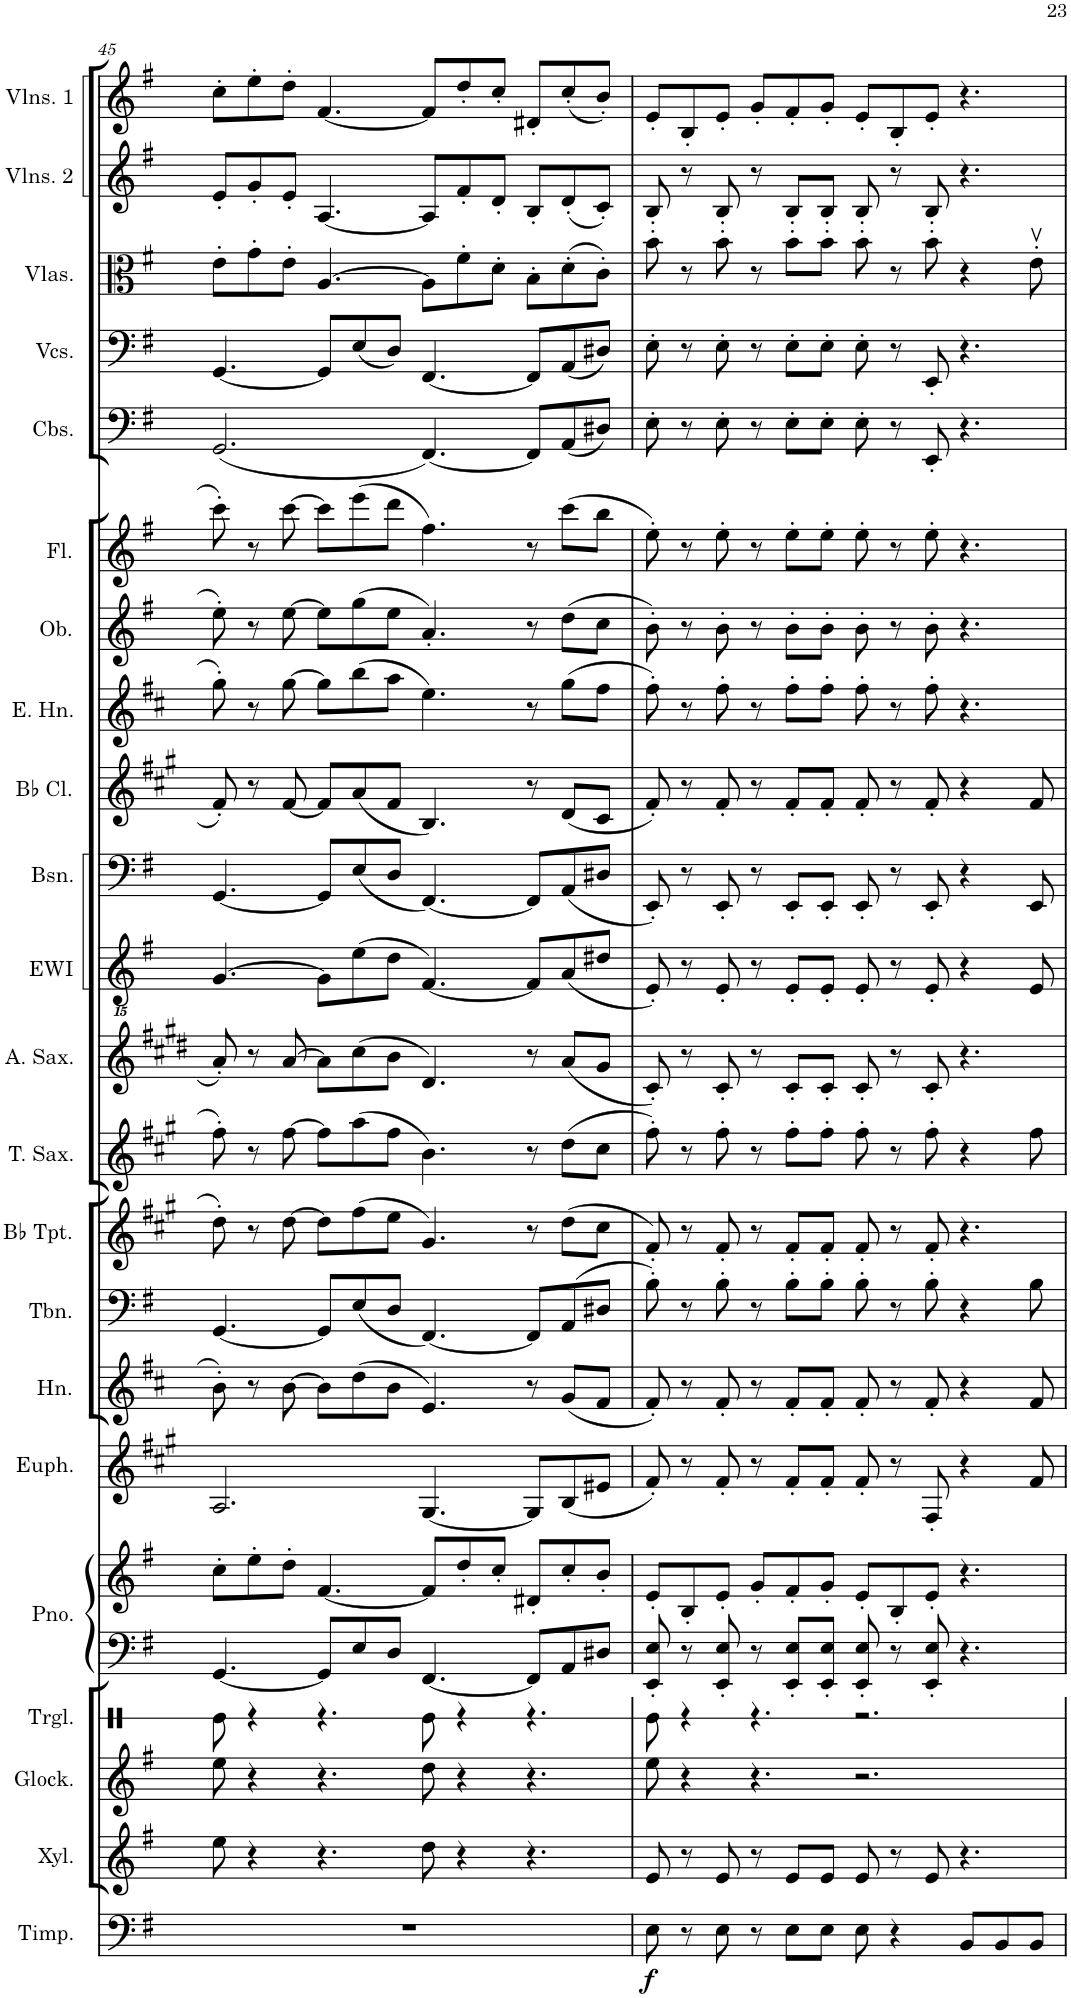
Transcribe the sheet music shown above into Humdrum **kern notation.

**kern	**dynam	**kern	**kern	**kern	**kern	**kern	**kern	**kern	**kern	**kern	**kern	**kern	**kern	**kern	**kern	**kern	**kern	**kern	**kern	**kern	**kern	**kern	**kern
*part22	*part22	*part21	*part20	*part19	*part18	*part18	*part17	*part16	*part15	*part14	*part13	*part12	*part11	*part10	*part9	*part8	*part7	*part6	*part5	*part4	*part3	*part2	*part1
*staff23	*staff23	*staff22	*staff21	*staff20	*staff19	*staff18	*staff17	*staff16	*staff15	*staff14	*staff13	*staff12	*staff11	*staff10	*staff9	*staff8	*staff7	*staff6	*staff5	*staff4	*staff3	*staff2	*staff1
*I"Timpani	*	*I"Xylophone	*I"Glockenspiel	*I"Triangle	*I"Piano	*	*I"Euphonium	*I"Horn	*I"Trombone	*I"Bb Trumpet	*I"Tenor Saxophone	*I"Alto Saxophone	*I"EWI	*I"Bassoon	*I"Bb Clarinet	*I"English Horn	*I"Oboe	*I"Flute	*I"Contrabasses	*I"Violoncellos	*I"Violas	*I"Violins 2	*I"Violins 1
*I'Timp.	*	*I'Xyl.	*I'Glock.	*I'Trgl.	*I'Pno.	*	*I'Euph.	*I'Hn.	*I'Tbn.	*I'Bb Tpt.	*I'T. Sax.	*I'A. Sax.	*I'EWI	*I'Bsn.	*I'Bb Cl.	*I'E. Hn.	*I'Ob.	*I'Fl.	*I'Cbs.	*I'Vcs.	*I'Vlas.	*I'Vlns. 2	*I'Vlns. 1
!!LO:PB:g=z
*clefF4	*	*clefG2	*clefG2	*clefX	*clefF4	*clefG2	*clefG2	*clefG2	*clefF4	*clefG2	*clefG2	*clefG2	*clefGvv2	*clefF4	*clefG2	*clefG2	*clefG2	*clefG2	*clefF4	*clefF4	*clefC3	*clefG2	*clefG2
*	*	*Trd-7c-12	*Trd-14c-24	*	*	*	*Trd8c14	*Trd4c7	*	*Trd1c2	*Trd8c14	*Trd5c9	*	*	*Trd1c2	*Trd4c7	*	*	*Trd7c12	*	*	*	*
*k[f#]	*	*k[f#]	*k[f#]	*k[]	*k[f#]	*k[f#]	*k[f#c#g#]	*k[f#c#]	*k[f#]	*k[f#c#g#]	*k[f#c#g#]	*k[f#c#g#d#]	*k[f#]	*k[f#]	*k[f#c#g#]	*k[f#c#]	*k[f#]	*k[f#]	*k[f#]	*k[f#]	*k[f#]	*k[f#]	*k[f#]
*M12/8	*	*M12/8	*M12/8	*M12/8	*M12/8	*M12/8	*M12/8	*M12/8	*M12/8	*M12/8	*M12/8	*M12/8	*M12/8	*M12/8	*M12/8	*M12/8	*M12/8	*M12/8	*M12/8	*M12/8	*M12/8	*M12/8	*M12/8
=45	=45	=45	=45	=45	=45	=45	=45	=45	=45	=45	=45	=45	=45	=45	=45	=45	=45	=45	=45	=45	=45	=45	=45
1.r	.	8ee\	8ee\	8Re\	[4.GG/	8cc'\L	2.A/	8b'\	[4.GG/	8dd'\	8ff#'\	8a'/	[4.GG/	[4.GG/	8f#'/	8gg'\	8ee'\	8ccc'\	(2.GG/	[4.GG/	8e'\L	8e'/L	8cc'\L
.	.	4r	4r	4r	.	8ee'\	.	8r	.	8r	8r	8r	.	.	8r	8r	8r	8r	.	.	8g'\	8g'/	8ee'\
.	.	.	.	.	.	8dd'\J	.	[8b\	.	[8dd\	[8ff#\	[8a/	.	.	[8f#/	[8gg\	[8ee\	[8ccc\	.	.	8e'\J	8e'/J	8dd'\J
.	.	4.r	4.r	4.r	8GG/L]	[4.f#/	.	8b\L]	8GG/L]	8dd\L]	8ff#\L]	8a\L]	8GG\L]	8GG/L]	8f#/L]	8gg\L]	8ee\L]	8ccc\L]	.	8GG/L]	[4.A/	[4.A/	[4.f#/
.	.	.	.	.	8E/	.	.	(8dd\	(8E/	(8ff#\	(8aa\	(8cc#\	(8E\	(8E/	(8a/	(8bb\	(8gg\	(8eee\	.	(8E/	.	.	.
.	.	.	.	.	8D/J	.	.	8b\J	8D/J	8ee\J	8ff#\J	8b\J	8D\J	8D/J	8f#/J	8aa\J	8ee\J	8ddd\J	.	8D/J)	.	.	.
.	.	8dd\	8dd\	8Re\	[4.FF#/	8f#/L]	[4.G#/	4.e/)	[4.FF#/)	4.g#/)	4.b\)	4.d#/)	[4.FF#/)	[4.FF#/)	4.B/)	4.ee\)	4.a'/)	4.ff#\)	[4.FF#/)	[4.FF#/	8A\L]	8A/L]	8f#/L]
.	.	4r	4r	4r	.	8dd'/	.	.	.	.	.	.	.	.	.	.	.	.	.	.	8f#'\	8f#'/	8dd'/
.	.	.	.	.	.	8cc'/J	.	.	.	.	.	.	.	.	.	.	.	.	.	.	8d'\J	8d'/J	8cc'/J
.	.	4.r	4.r	4.r	8FF#/L]	8d#X'/L	8G#/L]	8r	8FF#/L]	8r	8r	8r	8FF#/L]	8FF#/L]	8r	8r	8r	8r	8FF#/L]	8FF#/L]	8B'\L	8B'/L	8d#X'/L
.	.	.	.	.	8AA/	8cc'/	(8B/	(8g/L	(8AA/	(8dd\L	(8dd\L	(8a/L	(8AA/	(8AA/	(8d/L	(8gg\L	(8dd\L	(8ccc\L	(8AA/	(8AA/	(8d'\	(8d'/	(8cc'/
.	.	.	.	.	8D#X/J	8b'/J	8e#X/J	8f#/J	8D#X/J	8cc#\J	8cc#\J	8g#/J	8D#X/J	8D#X/J	8c#/J	8ff#\J	8cc\J	8bb\J	8D#X/J)	8D#X/J)	8c'\J)	8c'/J)	8b'/J)
=46	=46	=46	=46	=46	=46	=46	=46	=46	=46	=46	=46	=46	=46	=46	=46	=46	=46	=46	=46	=46	=46	=46	=46
!	!LO:DY:b	!	!	!	!	!	!	!	!	!	!	!	!	!	!	!	!	!	!	!	!	!	!
8E\	f	8e/	8ee\	8Re\	8EE/' 8E/'	8e'/L	8f#'/)	8f#'/)	8B'\)	8f#'/)	8ff#'\)	8c#'/)	8EE'/)	8EE'/)	8f#'/)	8ff#'\)	8b'\)	8ee'\)	8E'\	8E'\	8b'\	8B'/	8e'/L
8r	.	8r	4r	4r	8r	8B'/	8r	8r	8r	8r	8r	8r	8r	8r	8r	8r	8r	8r	8r	8r	8r	8r	8B'/
8E\	.	8e/	.	.	8EE/' 8E/'	8e'/J	8f#'/	8f#'/	8B'\	8f#'/	8ff#'\	8c#'/	8EE'/	8EE'/	8f#'/	8ff#'\	8b'\	8ee'\	8E'\	8E'\	8b'\	8B'/	8e'/J
8r	.	8r	4.r	4.r	8r	8g'/L	8r	8r	8r	8r	8r	8r	8r	8r	8r	8r	8r	8r	8r	8r	8r	8r	8g'/L
8E\L	.	8e/L	.	.	8EE/' 8E/'L	8f#'/	8f#'/L	8f#'/L	8B'\L	8f#'/L	8ff#'\L	8c#'/L	8EE'/L	8EE'/L	8f#'/L	8ff#'\L	8b'\L	8ee'\L	8E'\L	8E'\L	8b'\L	8B'/L	8f#'/
8E\J	.	8e/J	.	.	8EE/' 8E/'J	8g'/J	8f#'/J	8f#'/J	8B'\J	8f#'/J	8ff#'\J	8c#'/J	8EE'/J	8EE'/J	8f#'/J	8ff#'\J	8b'\J	8ee'\J	8E'\J	8E'\J	8b'\J	8B'/J	8g'/J
8E\	.	8e/	2.r	2.r	8EE/' 8E/'	8e'/L	8f#'/	8f#'/	8B'\	8f#'/	8ff#'\	8c#'/	8EE'/	8EE'/	8f#'/	8ff#'\	8b'\	8ee'\	8E'\	8E'\	8b'\	8B'/	8e'/L
4r	.	8r	.	.	8r	8B'/	8r	8r	8r	8r	8r	8r	8r	8r	8r	8r	8r	8r	8r	8r	8r	8r	8B'/
.	.	8e/	.	.	8EE/' 8E/'	8e'/J	8F#'/	8f#'/	8B'\	8f#'/	8ff#'\	8c#'/	8EE'/	8EE'/	8f#'/	8ff#'\	8b'\	8ee'\	8EE'/	8EE'/	8b'\	8B'/	8e'/J
8BB/L	.	4.r	.	.	4.r	4.r	4r	4r	4r	4.r	4r	4.r	4r	4r	4r	4.r	4.r	4.r	4.r	4.r	4r	4.r	4.r
8BB/	.	.	.	.	.	.	.	.	.	.	.	.	.	.	.	.	.	.	.	.	.	.	.
8BB/J	.	.	.	.	.	.	8f#/	8f#/	8B\	.	8ff#\	.	8EE/	8EE/	8f#/	.	.	.	.	.	8ev'\	.	.
=	=	=	=	=	=	=	=	=	=	=	=	=	=	=	=	=	=	=	=	=	=	=	=
*-	*-	*-	*-	*-	*-	*-	*-	*-	*-	*-	*-	*-	*-	*-	*-	*-	*-	*-	*-	*-	*-	*-	*-
